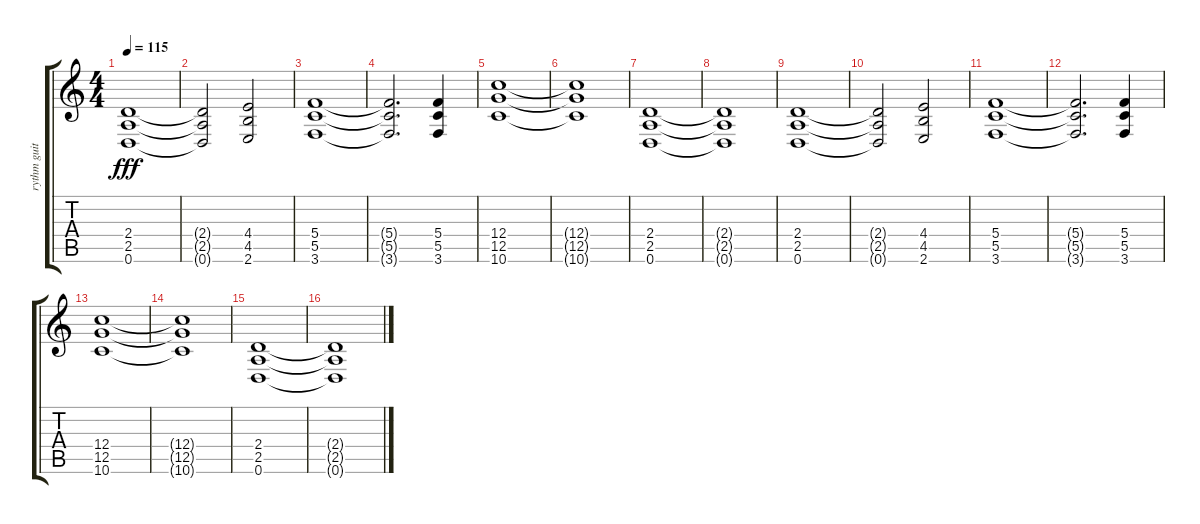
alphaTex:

\track ("rythm guitar" "rythm guit") {instrument distortionguitar}
\staff {score tabs}
\tuning (D4 A3 F3 C3 G2 D2) {hide}
\ts (4 4)
\tempo 115
\clef g2
\ks c
(2.4 2.5 0.6).1{dy fff} |
(2.4{t} 2.5{t} 0.6{t}).2 (4.4 4.5 2.6).2 |
(5.4 5.5 3.6).1 |
(5.4{t} 5.5{t} 3.6{t}).2{d} (5.4 5.5 3.6).4 |
(12.4 12.5 10.6).1 |
(12.4{t} 12.5{t} 10.6{t}).1 |
(2.4 2.5 0.6).1 |
(2.4{t} 2.5{t} 0.6{t}).1 |
(2.4 2.5 0.6).1 |
(2.4{t} 2.5{t} 0.6{t}).2 (4.4 4.5 2.6).2 |
(5.4 5.5 3.6).1 |
(5.4{t} 5.5{t} 3.6{t}).2{d} (5.4 5.5 3.6).4 |
(12.4 12.5 10.6).1 |
(12.4{t} 12.5{t} 10.6{t}).1 |
(2.4 2.5 0.6).1 |
(2.4{t} 2.5{t} 0.6{t}).1
